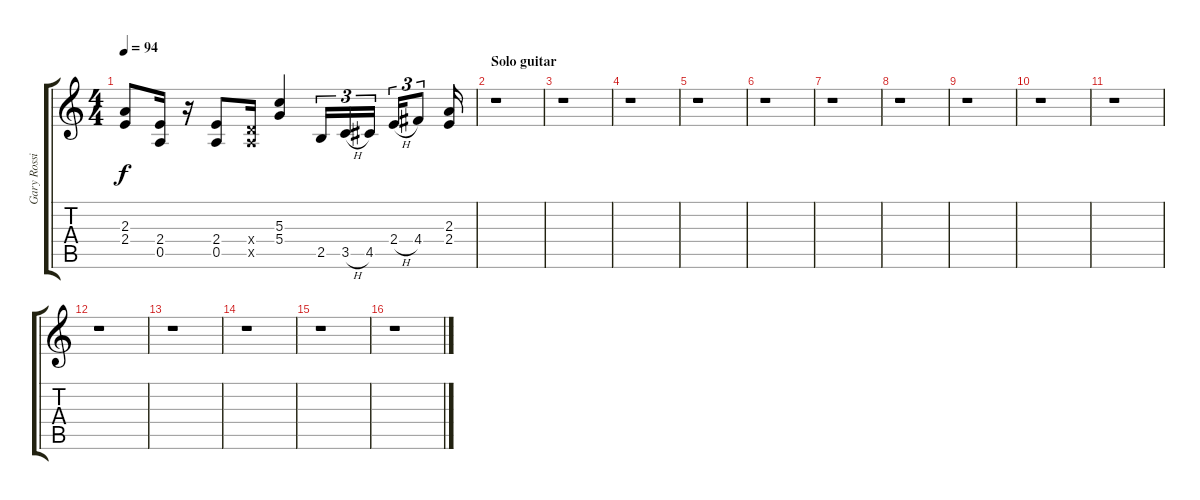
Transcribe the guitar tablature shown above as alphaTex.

\track ("Gary Rossington (guitar)" "Gary Rossi") {instrument distortionguitar}
\staff {score tabs}
\tuning (E4 B3 G3 D3 A2 E2) {hide}
\ts (4 4)
\tempo 94
\clef g2
\ks c
(2.3{t} 2.4{t}).8{dy f} (2.4 0.5).16 r.16 (2.4 0.5).8 (0.4{x} 0.5{x}).16 (5.3 5.4).4 2.5.16{tu (3 2)} 3.5{h}.16{tu (3 2)} 4.5.16{tu (3 2)} 2.4{h}.16{tu (3 2)} 4.4.8{tu (3 2)} (2.3 2.4).16 |
\section ("" "Solo guitar")
r.1 |
r.1 |
r.1 |
r.1 |
r.1 |
r.1 |
r.1 |
r.1 |
r.1 |
r.1 |
r.1 |
r.1 |
r.1 |
r.1 |
r.1
